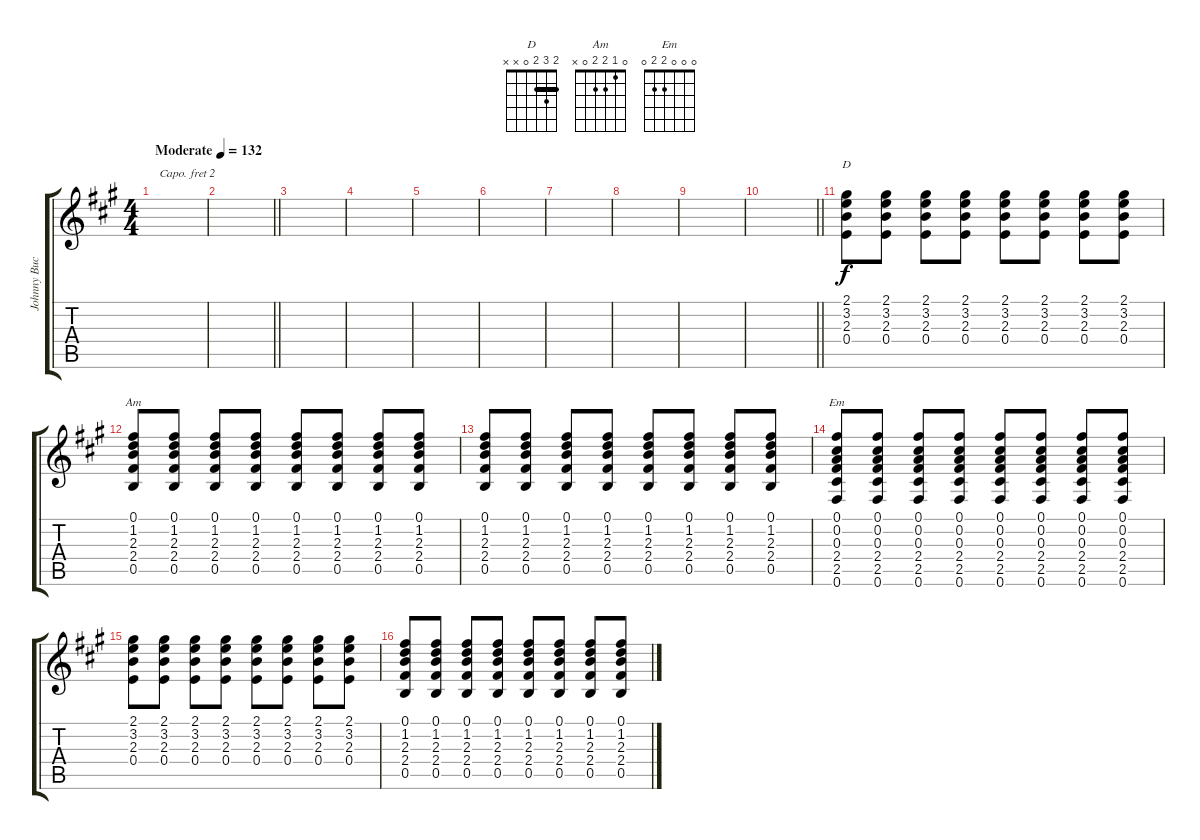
\track ("Johnny Buckland-Lead guitar" "Johnny Buc") {instrument overdrivenguitar}
\staff {score tabs}
\capo 2
\tuning (E4 B3 G3 D3 A2 E2) {hide}
\chord ("D" 2 3 2 0 x x) {barre 2}
\chord ("Am" 0 1 2 2 0 x)
\chord ("Em" 0 0 0 2 2 0)
\ts (4 4)
\tempo (132 "Moderate")
\clef g2
\ks a
|
\barLineRight lightlight
|
|
|
|
|
|
|
|
\barLineRight lightlight
|
(2.1 3.2 2.3 0.4).8{ch "D"} (2.1 3.2 2.3 0.4).8 (2.1 3.2 2.3 0.4).8 (2.1 3.2 2.3 0.4).8 (2.1 3.2 2.3 0.4).8 (2.1 3.2 2.3 0.4).8 (2.1 3.2 2.3 0.4).8 (2.1 3.2 2.3 0.4).8 |
(0.1 1.2 2.3 2.4 0.5).8{ch "Am"} (0.1 1.2 2.3 2.4 0.5).8 (0.1 1.2 2.3 2.4 0.5).8 (0.1 1.2 2.3 2.4 0.5).8 (0.1 1.2 2.3 2.4 0.5).8 (0.1 1.2 2.3 2.4 0.5).8 (0.1 1.2 2.3 2.4 0.5).8 (0.1 1.2 2.3 2.4 0.5).8 |
(0.1 1.2 2.3 2.4 0.5).8 (0.1 1.2 2.3 2.4 0.5).8 (0.1 1.2 2.3 2.4 0.5).8 (0.1 1.2 2.3 2.4 0.5).8 (0.1 1.2 2.3 2.4 0.5).8 (0.1 1.2 2.3 2.4 0.5).8 (0.1 1.2 2.3 2.4 0.5).8 (0.1 1.2 2.3 2.4 0.5).8 |
(0.1 0.2 0.3 2.4 2.5 0.6).8{ch "Em"} (0.1 0.2 0.3 2.4 2.5 0.6).8 (0.1 0.2 0.3 2.4 2.5 0.6).8 (0.1 0.2 0.3 2.4 2.5 0.6).8 (0.1 0.2 0.3 2.4 2.5 0.6).8 (0.1 0.2 0.3 2.4 2.5 0.6).8 (0.1 0.2 0.3 2.4 2.5 0.6).8 (0.1 0.2 0.3 2.4 2.5 0.6).8 |
(2.1 3.2 2.3 0.4).8 (2.1 3.2 2.3 0.4).8 (2.1 3.2 2.3 0.4).8 (2.1 3.2 2.3 0.4).8 (2.1 3.2 2.3 0.4).8 (2.1 3.2 2.3 0.4).8 (2.1 3.2 2.3 0.4).8 (2.1 3.2 2.3 0.4).8 |
(0.1 1.2 2.3 2.4 0.5).8 (0.1 1.2 2.3 2.4 0.5).8 (0.1 1.2 2.3 2.4 0.5).8 (0.1 1.2 2.3 2.4 0.5).8 (0.1 1.2 2.3 2.4 0.5).8 (0.1 1.2 2.3 2.4 0.5).8 (0.1 1.2 2.3 2.4 0.5).8 (0.1 1.2 2.3 2.4 0.5).8
